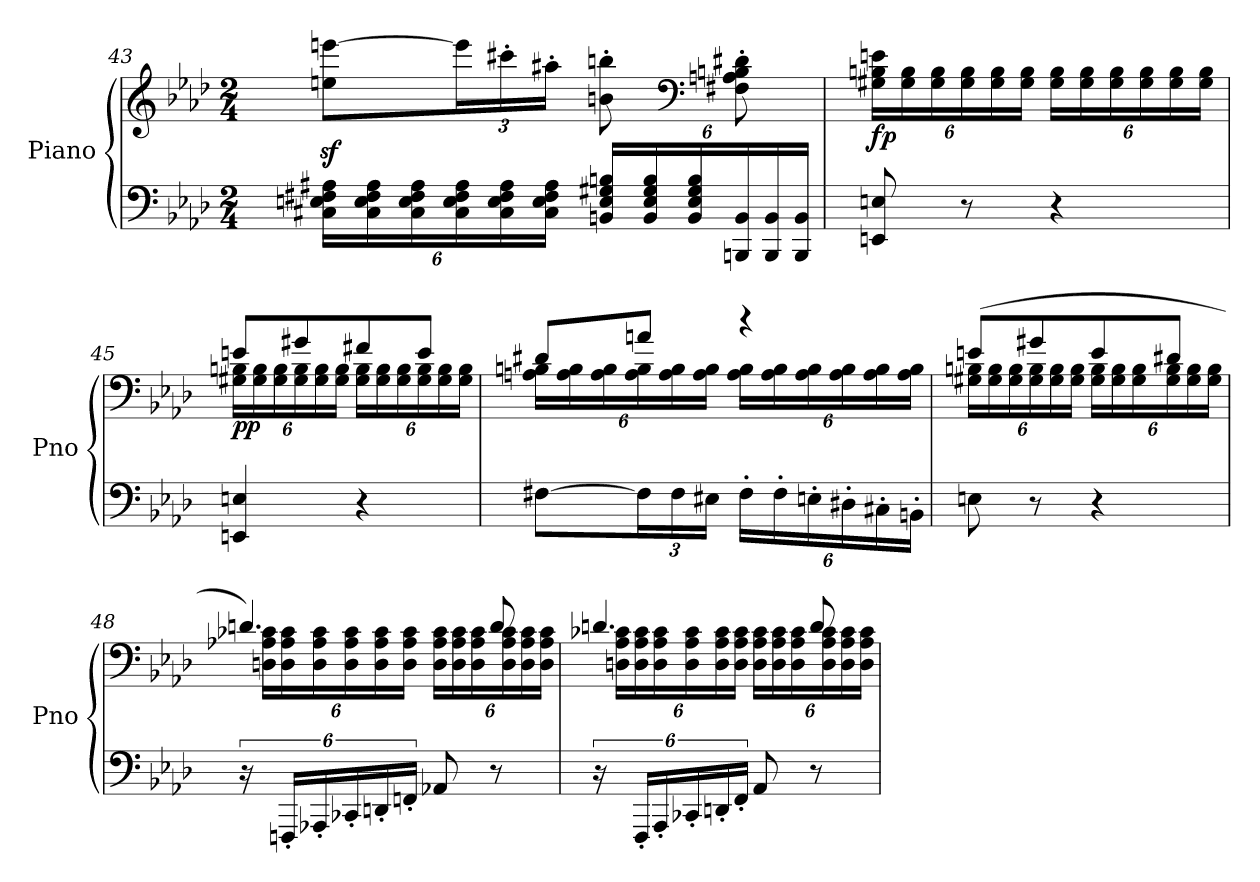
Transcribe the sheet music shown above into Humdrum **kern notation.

**kern	**kern	**dynam
*part1	*part1	*part1
*staff2	*staff1	*staff1/2
*I"Piano	*	*
*I'Pno	*	*
*clefF4	*clefG2	*
*k[b-e-a-d-]	*k[b-e-a-d-]	*
*M2/4	*M2/4	*
*Xbrackettup	*	*
=43	=43	=43
24C#X\ 24En\ 24F#X\ 24A#X\LL	8een\z< [8eeen\z<L	.
24C#\ 24E\ 24F#\ 24A#\	.	.
24C#\ 24E\ 24F#\ 24A#\	.	.
*	*Xbrackettup	*
24C#\ 24E\ 24F#\ 24A#\	24eee\L]	.
24C#\ 24E\ 24F#\ 24A#\	24ccc#X'\	.
24C#\ 24E\ 24F#\ 24A#\JJ	24aa#X'\JJ	.
24BBn/ 24E/ 24G#X/ 24Bn/LL	8bn\' 8bbn\'	.
24BB/ 24E/ 24G#/ 24B/	.	.
24BB/ 24E/ 24G#/ 24B/	.	.
*	*clefF4	*
24BBBn/ 24BB/	8F#X\' 8An\' 8Bn\' 8d#X\'	.
24BBB/ 24BB/	.	.
24BBB/ 24BB/JJ	.	.
!!LO:LB:g=z
=44	=44	=44
!	!	!LO:DY:b
8EEn/ 8En/	24G#X\ 24Bn\ 24en\LL	fp
.	24G#\ 24B\	.
.	24G#\ 24B\	.
8r	24G#\ 24B\	.
.	24G#\ 24B\	.
.	24G#\ 24B\JJ	.
!	!	!LO:DY:b
4r	24G#\ 24B\LL	other-dynamics
.	24G#\ 24B\	.
.	24G#\ 24B\	.
.	24G#\ 24B\	.
.	24G#\ 24B\	.
.	24G#\ 24B\JJ	.
=45	=45	=45
*	*^	*
!	!	!	!LO:DY:b
4EEn/ 4En/	24G#X\ 24Bn\LL	8en/L	pp
.	24G#\ 24B\	.	.
.	24G#\ 24B\	.	.
.	24G#\ 24B\	8g#X/	.
.	24G#\ 24B\	.	.
.	24G#\ 24B\JJ	.	.
4r	24G#\ 24B\LL	8f#X/	.
.	24G#\ 24B\	.	.
.	24G#\ 24B\	.	.
.	24G#\ 24B\	8e/J	.
.	24G#\ 24B\	.	.
.	24G#\ 24B\JJ	.	.
=46	=46	=46	=46
[8F#X\L	24An\ 24Bn\LL	8d#X/L	.
.	24A\ 24B\	.	.
.	24A\ 24B\	.	.
24F#\L]	24A\ 24B\	8an/J	.
24F#\	24A\ 24B\	.	.
24E#X\JJ	24A\ 24B\JJ	.	.
24F#'\LL	24A\ 24B\LL	4rdd	.
24F#'\	24A\ 24B\	.	.
24En'\	24A\ 24B\	.	.
24D#X'\	24A\ 24B\	.	.
24C#X'\	24A\ 24B\	.	.
24BBn'\JJ	24A\ 24B\JJ	.	.
!!LO:LB:g=z	!!
=47	=47	=47	=47
8En\	(>8en/L	24G#X\ 24Bn\LL	.
.	.	24G#\ 24B\	.
.	.	24G#\ 24B\	.
8r	8g#X/	24G#\ 24B\	.
.	.	24G#\ 24B\	.
.	.	24G#\ 24B\JJ	.
4r	8e/	24G#\ 24B\LL	.
.	.	24G#\ 24B\	.
.	.	24G#\ 24B\	.
.	8d#X/J	24G#\ 24B\	.
.	.	24G#\ 24B\	.
.	.	24G#\ 24B\JJ	.
=48	=48	=48	=48
*brackettup	*	*	*
24r	4.dn/)	24Dn\ 24A-X\ 24c-X\LL	.
24FFFn'/LL	.	24D\ 24A-\ 24c-\	.
24AAA-X'/	.	24D\ 24A-\ 24c-\	.
*Xbrackettup	*	*	*
24CC-X'/	.	24D\ 24A-\ 24c-\	.
24DDn'/	.	24D\ 24A-\ 24c-\	.
24FFn'/JJ	.	24D\ 24A-\ 24c-\JJ	.
8AA-X/	.	24D\ 24A-\ 24c-\LL	.
.	.	24D\ 24A-\ 24c-\	.
.	.	24D\ 24A-\ 24c-\	.
8r	8d/	24D\ 24A-\ 24c-\	.
.	.	24D\ 24A-\ 24c-\	.
.	.	24D\ 24A-\ 24c-\JJ	.
!!LO:PB:g=z	!!
=49	=49	=49	=49
*brackettup	*	*	*
24r	4.dn/	24Dn\ 24A-\ 24c-X\LL	.
24FFF'/LL	.	24D\ 24A-\ 24c-\	.
24AAA-'/	.	24D\ 24A-\ 24c-\	.
*Xbrackettup	*	*	*
24CC-X'/	.	24D\ 24A-\ 24c-\	.
24DDn'/	.	24D\ 24A-\ 24c-\	.
24FF'/JJ	.	24D\ 24A-\ 24c-\JJ	.
8AA-/	.	24D\ 24A-\ 24c-\LL	.
.	.	24D\ 24A-\ 24c-\	.
.	.	24D\ 24A-\ 24c-\	.
8r	8d/	24D\ 24A-\ 24c-\	.
.	.	24D\ 24A-\ 24c-\	.
.	.	24D\ 24A-\ 24c-\JJ	.
*	*v	*v	*
=	=	=
*-	*-	*-
